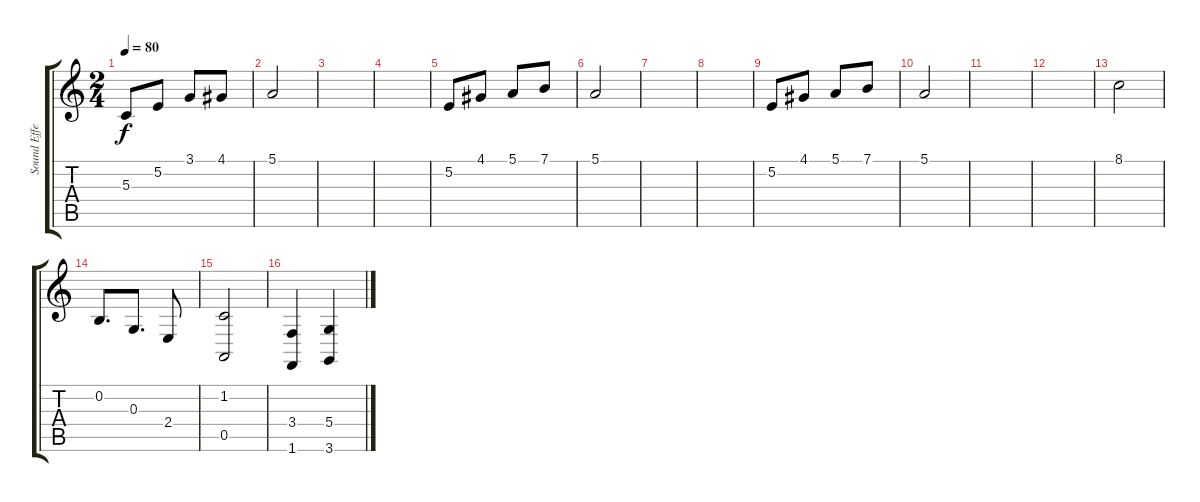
\track ("Sound Effects" "Sound Effe") {instrument seashore}
\staff {score tabs}
\tuning (E4 B3 G3 D3 A2 E2) {hide}
\ts (2 4)
\tempo 80
\clef g2
\ks aminor
5.3.8{dy f volume 6 instrument birdtweet} 5.2.8 3.1.8 4.1.8 |
5.1.2 |
|
|
5.2.8 4.1.8 5.1.8 7.1.8 |
5.1.2 |
|
|
5.2.8 4.1.8 5.1.8 7.1.8 |
5.1.2 |
|
|
8.1.2{volume 8 instrument seashore} |
0.2.8{d volume 7 balance 16 instrument tangoaccordion} 0.3.8{d} 2.4.8 |
(1.2 0.5).2 |
(3.4 1.6).4 (5.4 3.6).4
